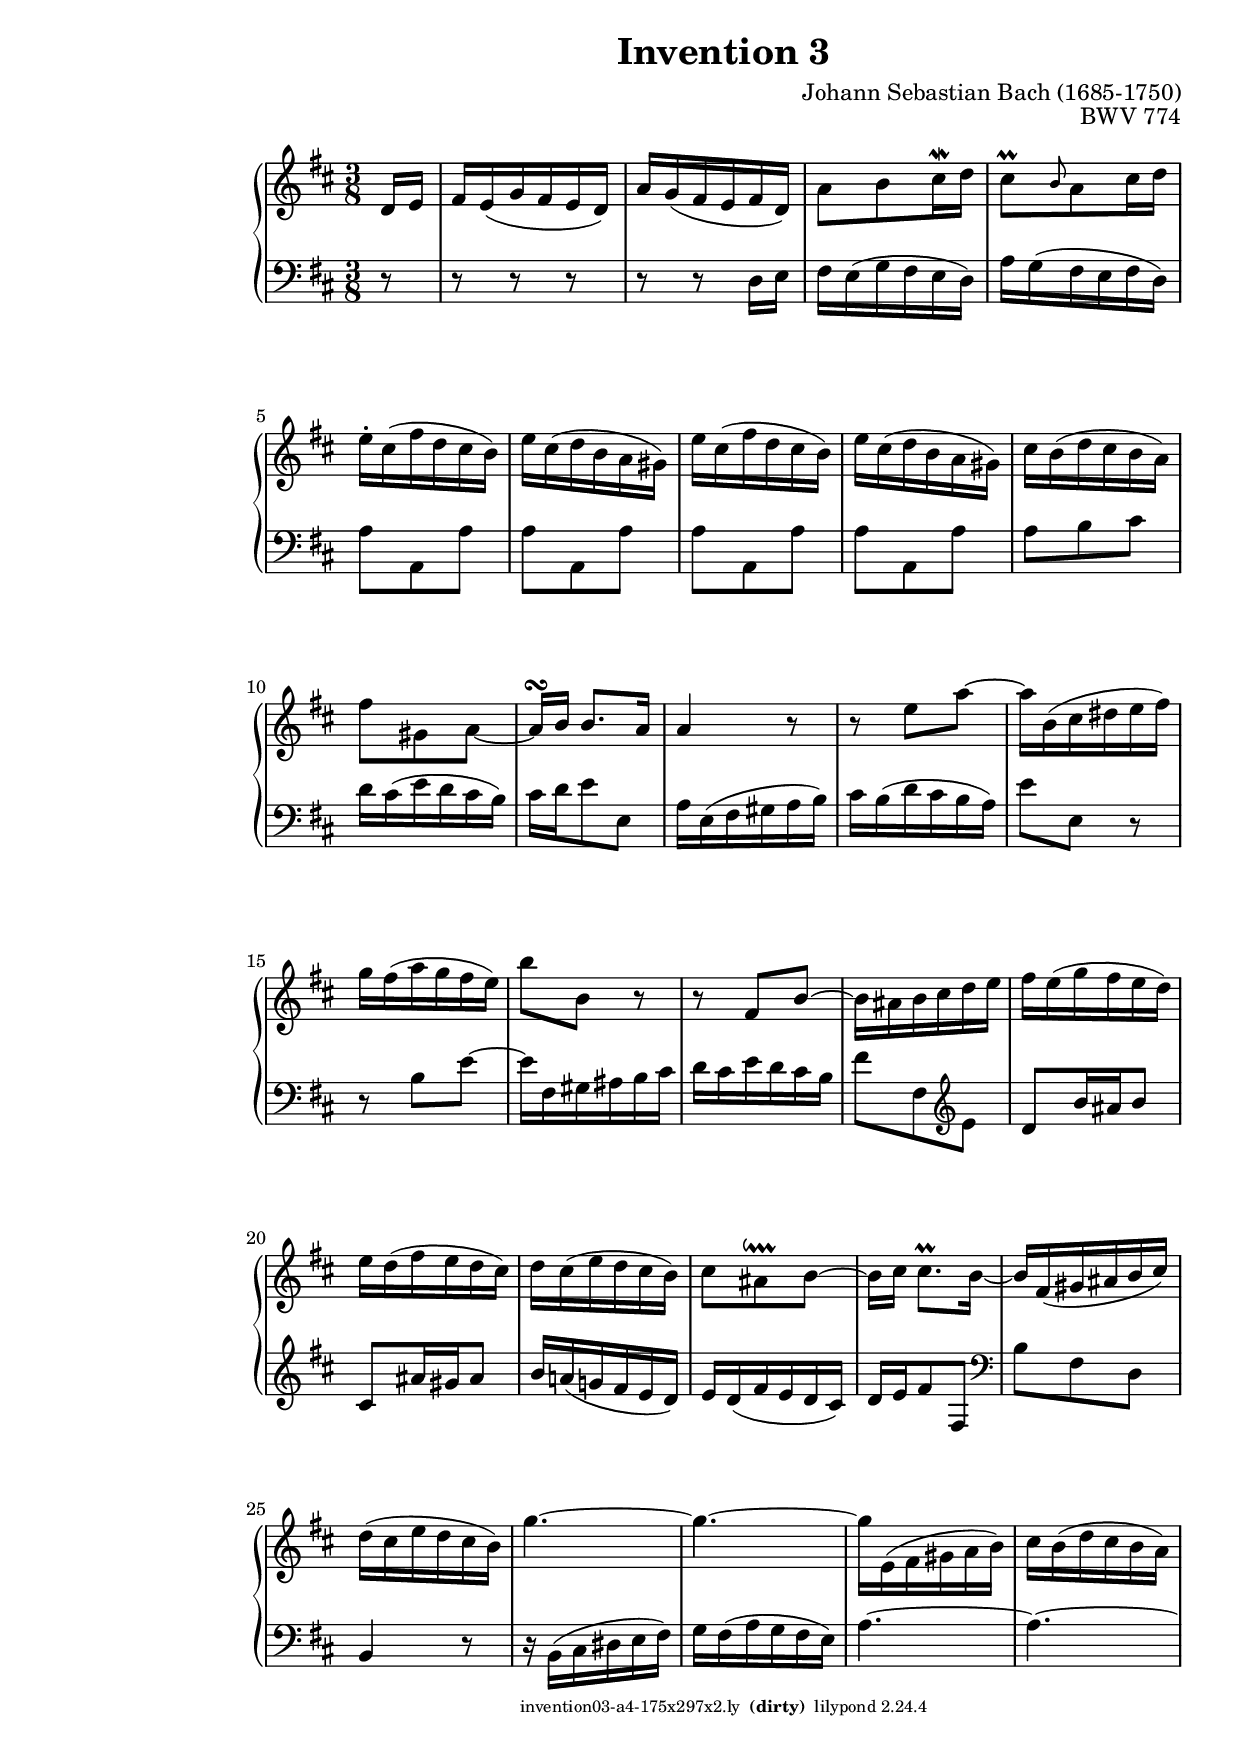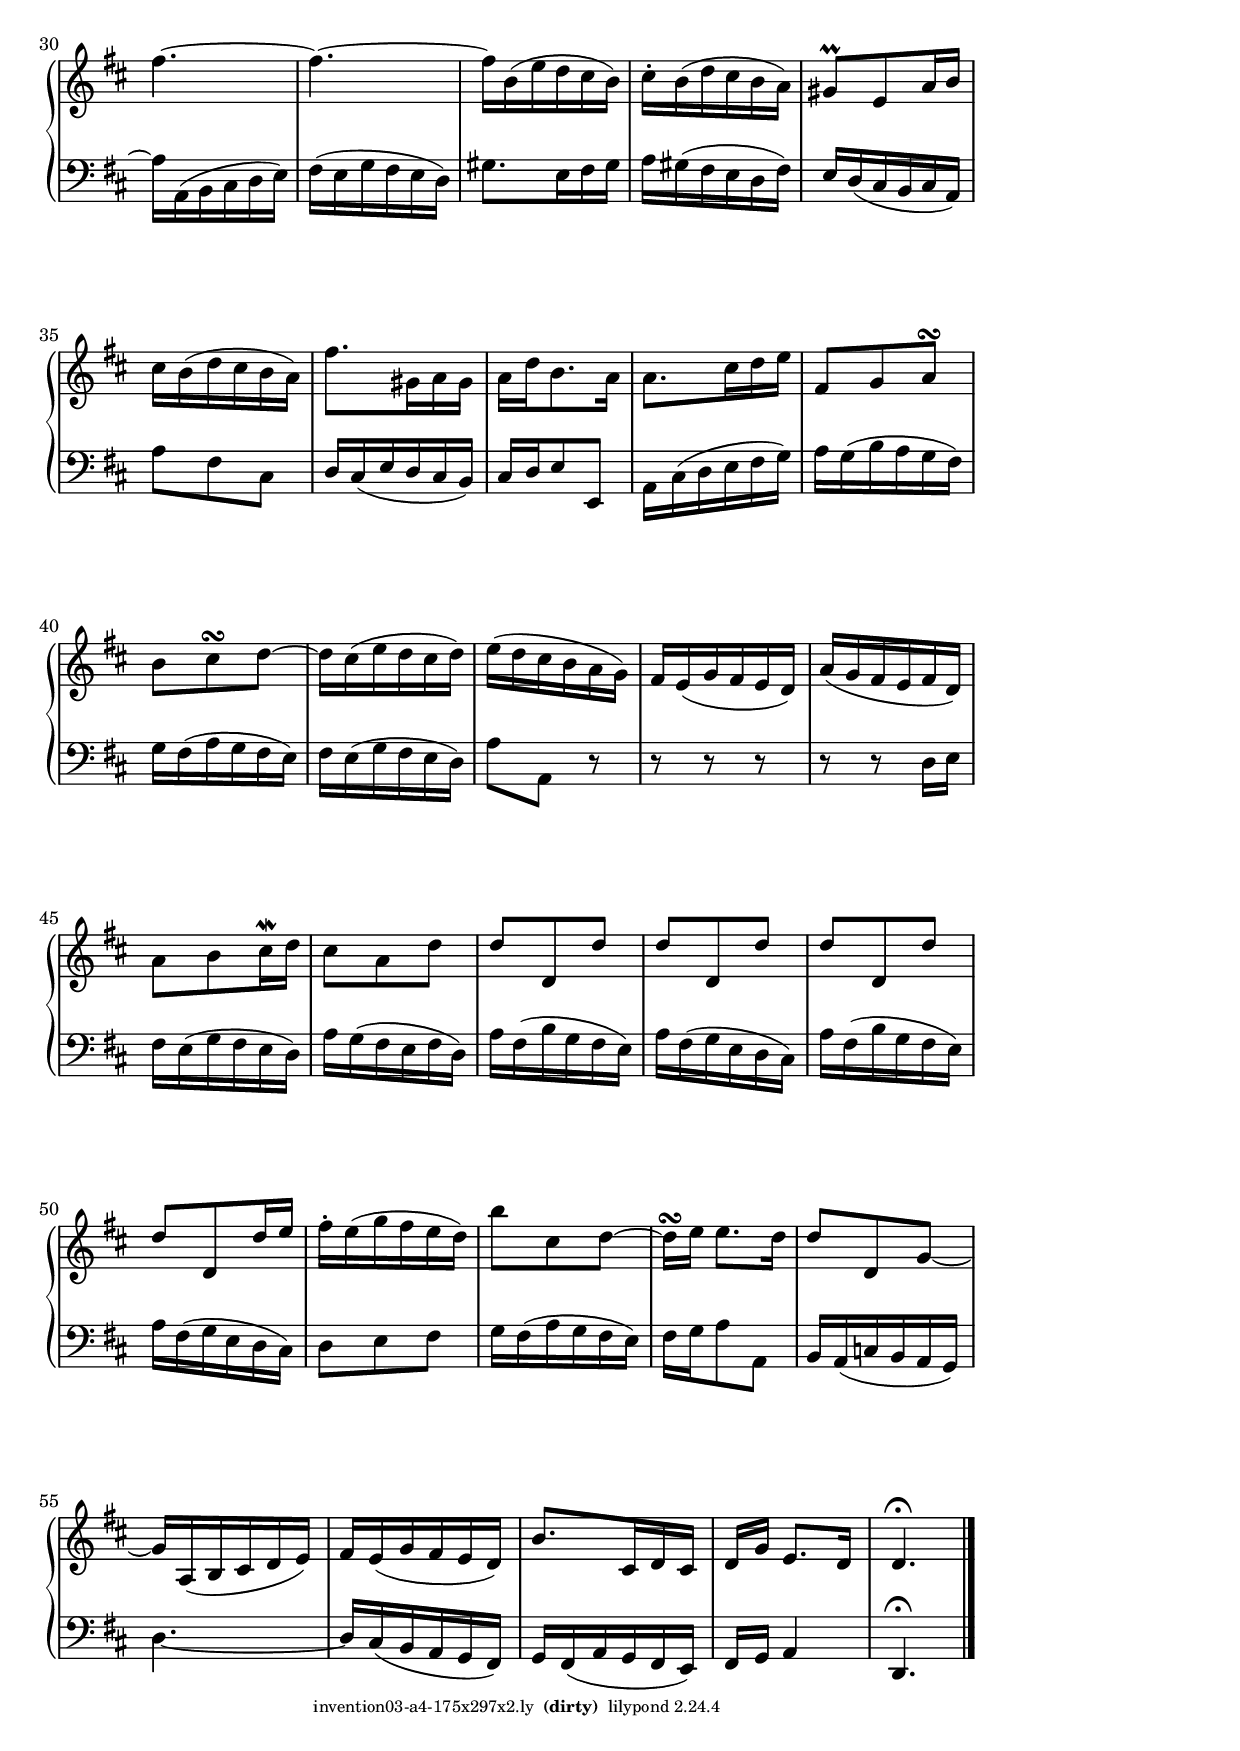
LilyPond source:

\include "../../include/general.ily"
\include "../../include/a4-175x297.ily"

#(ly:set-option 'old-relative)
\header {
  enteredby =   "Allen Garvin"
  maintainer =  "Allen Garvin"
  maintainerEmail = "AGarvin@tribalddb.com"
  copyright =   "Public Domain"
  filename =    "bach-invention-03.ly"
  title =       "Invention 3"
  opus =        "BWV 774"
  composer =    "Johann Sebastian Bach (1685-1750)"
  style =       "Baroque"
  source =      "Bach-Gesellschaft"
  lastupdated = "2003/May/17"

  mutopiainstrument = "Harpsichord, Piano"
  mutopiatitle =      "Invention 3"
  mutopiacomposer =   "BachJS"
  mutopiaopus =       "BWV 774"

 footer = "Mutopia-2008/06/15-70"
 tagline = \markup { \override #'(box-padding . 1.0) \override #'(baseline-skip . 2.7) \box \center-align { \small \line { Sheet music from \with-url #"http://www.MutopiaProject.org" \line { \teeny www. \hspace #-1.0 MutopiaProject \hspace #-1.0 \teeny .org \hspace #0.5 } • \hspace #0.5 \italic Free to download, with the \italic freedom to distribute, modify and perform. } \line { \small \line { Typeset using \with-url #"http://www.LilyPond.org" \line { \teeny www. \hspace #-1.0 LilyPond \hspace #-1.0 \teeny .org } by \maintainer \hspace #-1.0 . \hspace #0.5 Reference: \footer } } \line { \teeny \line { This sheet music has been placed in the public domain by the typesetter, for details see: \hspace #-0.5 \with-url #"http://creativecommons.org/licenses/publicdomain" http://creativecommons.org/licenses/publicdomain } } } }
}

\version "2.11.46"

voiceone =  \relative c' {
  \key d \major
  \partial 8
  \time 3/8

   d16[ e] |                                                    % bar 1
   fis16[ e( g fis e  d)] |                                     % bar 2
   a'[ g( fis e fis  d)] |                                      % bar 3
   a'8[ b cis16\mordent d] |                                    % bar 4
   cis8[\prall 
    \grace {
      %\override Stem   #'stroke-style = #"grace"
      %\override Stem   #'stroke-style = #() 
   b
   %\revert Stem #'stroke-style 
   %\revert Stem #'stroke-style 
 }

    a cis16 d] |                                                % bar 5
   e[-. cis( fis d cis  b)] |                                   % bar 6
   e[ cis( d b a  gis)] |                                               % bar 7
   e'[ cis( fis d cis  b)] |                                    % bar 8
   e[ cis( d b a  gis)] |                                               % bar 9
   cis[ b( d cis b  a)] |                                               % bar 10
   fis'8[ gis, a] ~ |                                           % bar 11
   a16[\turn b]  b8.[ a16] |                                    % bar 12
  a4 r8 |                                                       % bar 13
  r e' a ~ |                                                    % bar 14
   a16[ b,( cis dis e  fis)] |                                  % bar 15
   g[ fis( a g fis  e)] |                                               % bar 16
   b'8[ b,] r |                                                 % bar 17
  r  fis[ b] ~ |                                                % bar 18
   b16[ ais b cis d e] |                                                % bar 19
   fis[ e( g fis e  d)] |                                               % bar 20
   e[ d( fis e d  cis)] |                                               % bar 21
   d[ cis( e d cis  b)] |                                               % bar 22
  \stemDown  cis8[ ais\downprall b] ~ \stemNeutral |            % bar 23
   b16[ cis]  cis8.[\prall b16] ~ |                             % bar 24
   b16[ fis( gis ais b  cis)] |                                 % bar 25
   d[( cis e d cis  b)] |                                               % bar 26
  g'4. ~ |                                                      % bar 27
  g4. ~ |                                                       % bar 28
   g16[ e,( fis gis a  b)] |                                    % bar 29
   cis[ b( d cis b  a)] |                                               % bar 30
  fis'4. ~ |                                                    % bar 31
  fis ~ |                                                       % bar 32
   fis16[ b,( e d cis  b)] |                                    % bar 33
   cis[-. b( d cis b  a)] |                                     % bar 34
   gis8[\prall e a16 b] |                                       % bar 35
   cis[ b( d cis b  a)] |                                               % bar 36
   fis'8.[ gis,16 a gis] |                                      % bar 37
   a[ d b8. a16] |                                              % bar 38
   a8.[ cis16 d e] |                                            % bar 39
   fis,8[ g a\turn] |                                           % bar 40
   b[ cis\turn d] ~ |                                           % bar 41
   d16[ cis( e d cis  d)] |                                     % bar 42
   e[( d cis b a  g)] |                                         % bar 43
   fis[ e( g fis e  d)] |                                               % bar 44
   a'[( g fis e fis  d)] |                                      % bar 45
   a'8[ b cis16\mordent d] |                                    % bar 46
   cis8[ a d] |                                                 % bar 47
   d[ d, d'] |                                                  % bar 48
   d[ d, d'] |                                                  % bar 49
   d[ d, d'] |                                                  % bar 50
   d[ d, d'16 e] |                                              % bar 51
   fis[-. e( g fis e  d)] |                                     % bar 52
   b'8[ cis, d] ~ |                                             % bar 53
   d16[\turn e]  e8.[ d16] |                                    % bar 54
   d8[ d, g] ~ |                                                        % bar 55
   g16[ a,( b cis d  e)] |                                      % bar 56
   fis[ e( g fis e  d)] |                                               % bar 57
   b'8.[ cis,16 d cis] |                                                % bar 58
   d[ g]  e8.[ d16] |                                           % bar 59
  d4.\fermata \bar "|."                                 % bar 60
 
}

voicetwo =  \relative c {
  \key d \major
  \time 3/8
  \clef "bass"
  \partial 8

  r8 |
  r r r |
  r r  d16[ e] |
   fis[ e( g fis e  d)] |
   a'[ g( fis e fis  d)] |
   a'8[ a, a'] |
   a[ a, a'] |
   a[ a, a'] |
   a[ a, a'] |
   a[ b cis] |
   d16[ cis( e d cis  b)] |
   cis[ d e8 e,] |
   a16[ e( fis gis a  b)] |
   cis[ b( d cis b  a)] |
   e'8[ e,] r |
  r  b'[ e] ~ |
   e16[ fis, gis ais b cis] |
   d[ cis e d cis b] |
   fis'8[ fis, \clef "treble" e']
   d[ b'16 ais b8] |
   cis,[ ais'16 gis ais8] |
   b16[ a!( g! fis e  d)] |
   e[ d( fis e d  cis)] |
   d[ e fis8 fis,] \clef "bass" |
   b[ fis d] |
  b4 r8 |
  r16  b[( cis dis e  fis)] |
   g[ fis( a g fis  e)] |
  a4. ~ |
  a ~ |
   a16[ a,( b cis d  e)] |
   fis[( e g fis e  d) ] |
   gis8.[ e16 fis gis] |
   a[ gis( fis e d  fis)] |
   e[ d( cis b cis  a)] |
   a'8[ fis cis] |
   d16[ cis( e d cis  b)] |
   cis[ d e8 e,] |
   a16[ cis( d e fis  g)] |
   a[ g( b a g  fis)] |
   g[ fis( a g fis  e)] |
   fis[ e( g fis e  d)] |
   a'8[ a,] r |
  r r r |
  r r  d16[ e] |
   fis[ e( g fis e  d)] |
   a'[ g( fis e fis  d)] |
   a'[ fis( b g fis  e)] |
   a[ fis( g e d  cis)] |
   a'[ fis( b g fis  e)] |
   a[ fis( g e d  cis)] |
   d8[ e fis] |
   g16[ fis( a g fis  e)] |
   fis[ g a8 a,] |
   b16[ a( c b a  g)] |
  d'4. ~ |
   d16[ cis( b a g  fis)] |
   g[ fis( a g fis  e)] |
   fis[ g] a4 |
  d,4.\fermata \bar "|."
}

\score {
   \context GrandStaff << 
    \context Staff = "one" <<
      \voiceone
    >>
    \context Staff = "two" <<
      \voicetwo
    >>
  >>

  \layout{ indent=0 }
  
  \midi {
    \context {
      \Score
      tempoWholesPerMinute = #(ly:make-moment 80 4)
      }
    }


}


